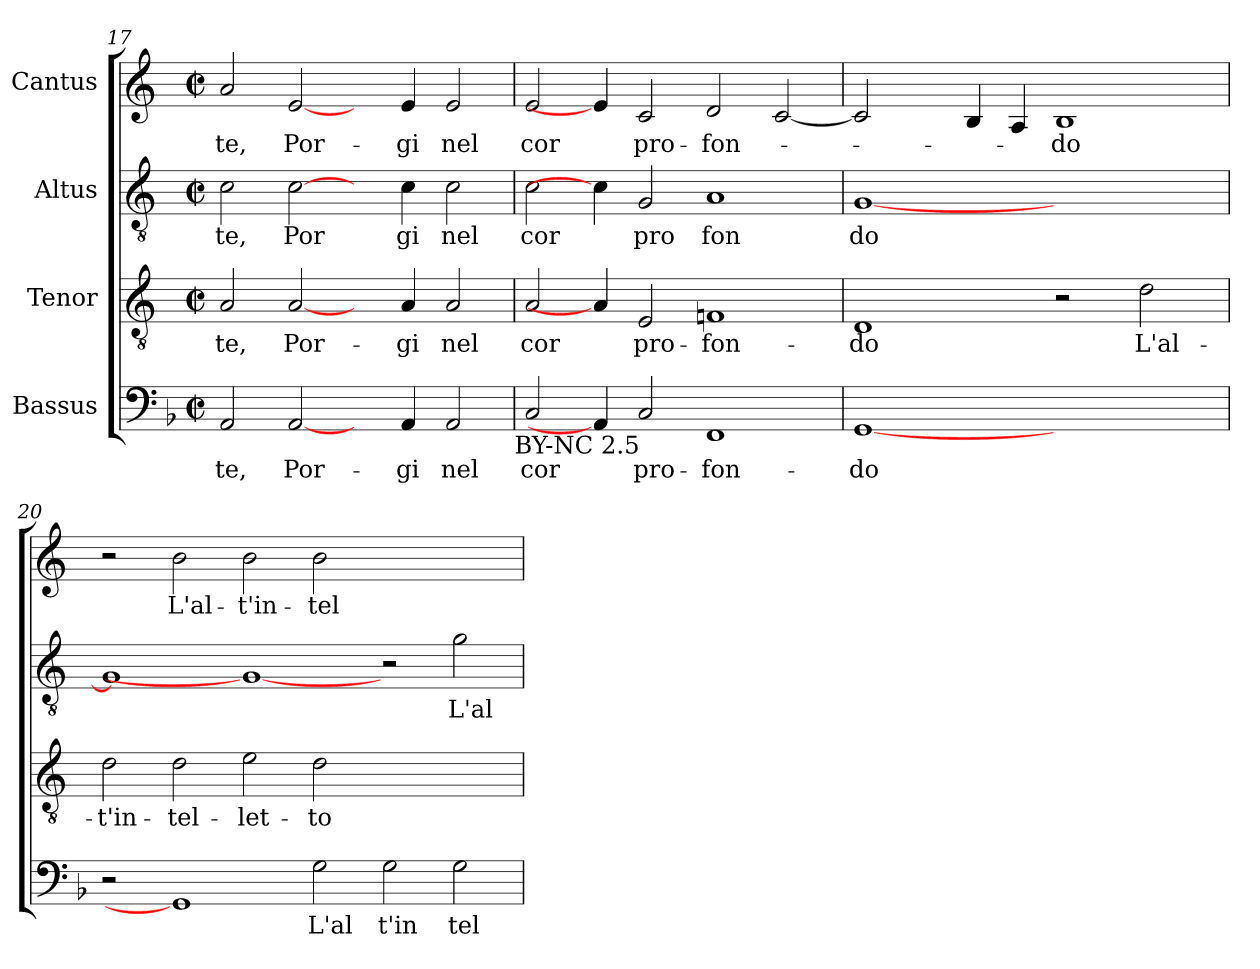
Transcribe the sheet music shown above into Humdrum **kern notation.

**kern	**text	**kern	**text	**kern	**text	**kern	**text
*part4	*part4	*part3	*part3	*part2	*part2	*part1	*part1
*staff4	*staff4	*staff3	*staff3	*staff2	*staff2	*staff1	*staff1
*I"Bassus	*	*I"Tenor	*	*I"Altus	*	*I"Cantus	*
*clefF4	*	*clefGv2	*	*clefGv2	*	*clefG2	*
*	*	*ITrd-3c-5	*	*ITrd-3c-5	*	*ITrd-3c-5	*
*k[b-]	*	*	*	*	*	*	*
*F:	*	*	*	*	*	*	*
*M2/2	*	*M2/2	*	*M2/2	*	*M2/2	*
*met(c|)	*	*met(c|)	*	*met(c|)	*	*met(c|)	*
=17	=17	=17	=17	=17	=17	=17	=17
!	!LO:LY:b:cj	!	!LO:LY:b:cj	!	!LO:LY:b:cj	!	!LO:LY:b:cj
2AA/	-te,	2d/	-te,	2f\	te,	2dd/	-te,
!	!LO:LY:b:cj	!	!LO:LY:b:cj	!	!LO:LY:b:cj	!	!LO:LY:b:cj
[2AA/	Por-	[2d/	Por-	[2f\	Por	[2a/	Por-
4ryy	.	4ryy	.	4ryy	.	4ryy	.
!	!LO:LY:b:cj	!	!LO:LY:b:cj	!	!LO:LY:b:cj	!	!LO:LY:b:cj
4AA/	-gi	4d/	-gi	4f\	gi	4a/	-gi
!	!LO:LY:b:cj	!	!LO:LY:b:cj	!	!LO:LY:b:cj	!	!LO:LY:b:cj
2AA/	nel	2d/	nel	2f\	nel	2a/	nel
!LO:TX:b:t=BY-NC 2.5	!	!	!	!	!	!	!
=18	=18	=18	=18	=18	=18	=18	=18
!	!LO:LY:b:cj	!	!LO:LY:b:cj	!	!LO:LY:b:cj	!	!LO:LY:b:cj
2C/	cor	2d/	cor	2f\	cor	2a/	cor
4AA/]	.	4d/]	.	4f\]	.	4a/]	.
!	!LO:LY:b:cj	!	!LO:LY:b:cj	!	!LO:LY:b:cj	!	!LO:LY:b:cj
2C/	pro-	2A/	pro-	2c/	pro	2f/	pro-
!	!LO:LY:b:cj	!	!LO:LY:b:cj	!	!LO:LY:b:cj	!	!LO:LY:b
1FF	-fon-	1B-	-fon-	1d	fon	2g/	-fon-
.	.	.	.	.	.	[>2f/	.
!!LO:PB:g=z
=19	=19	=19	=19	=19	=19	=19	=19
!	!LO:LY:b:cj	!	!LO:LY:b:cj	!	!LO:LY:b:cj	!	!
*	*	*	*	*	*	*^	*
[1GG	-do	1G	-do	[<1c	do	2f/]	4ryy	.
.	.	.	.	.	.	.	8ryy	.
.	.	.	.	.	.	.	32.ryy	.
.	.	.	.	.	.	.	1ryy	.
.	.	.	.	.	.	4e/	.	.
.	.	.	.	.	.	4d/	.	.
!	!	!	!	!	!	!	!	!LO:LY:b:cj
1ryy	.	2r	.	1ryy	.	1e	.	-do
.	.	.	.	.	.	.	2ryy	.
!	!	!	!LO:LY:b:cj	!	!	!	!	!
.	.	2g\	L'al-	.	.	.	.	.
.	.	.	.	.	.	.	16ryy	.
.	.	.	.	.	.	.	64ryy	.
=20	=20	=20	=20	=20	=20	=20	=20	=20
!	!	!	!LO:LY:b:cj	!	!	!	!	!
*	*	*	*	*	*	*v	*v	*
2r	.	2g\	-t'in-	1c]	.	2r	.
!	!	!	!LO:LY:b:cj	!	!	!	!LO:LY:b:cj
1GG]	.	2g\	-tel-	.	.	2ee\	L'al-
!	!	!	!LO:LY:b:cj	!	!	!	!LO:LY:b:cj
.	.	2a\	-let-	1c_	.	2ee\	-t'in-
!	!LO:LY:b:cj	!	!LO:LY:b:cj	!	!	!	!LO:LY:b:cj
2G\	L'al	2g\	-to	.	.	2ee\	-tel-
!	!LO:LY:b:cj	!	!	!	!	!	!
2G\	t'in	1ryy	.	2r	.	1ryy	.
!	!LO:LY:b:cj	!	!	!	!LO:LY:b:cj	!	!
2G\	tel	.	.	2cc\	L'al-	.	.
=	=	=	=	=	=	=	=
*-	*-	*-	*-	*-	*-	*-	*-
